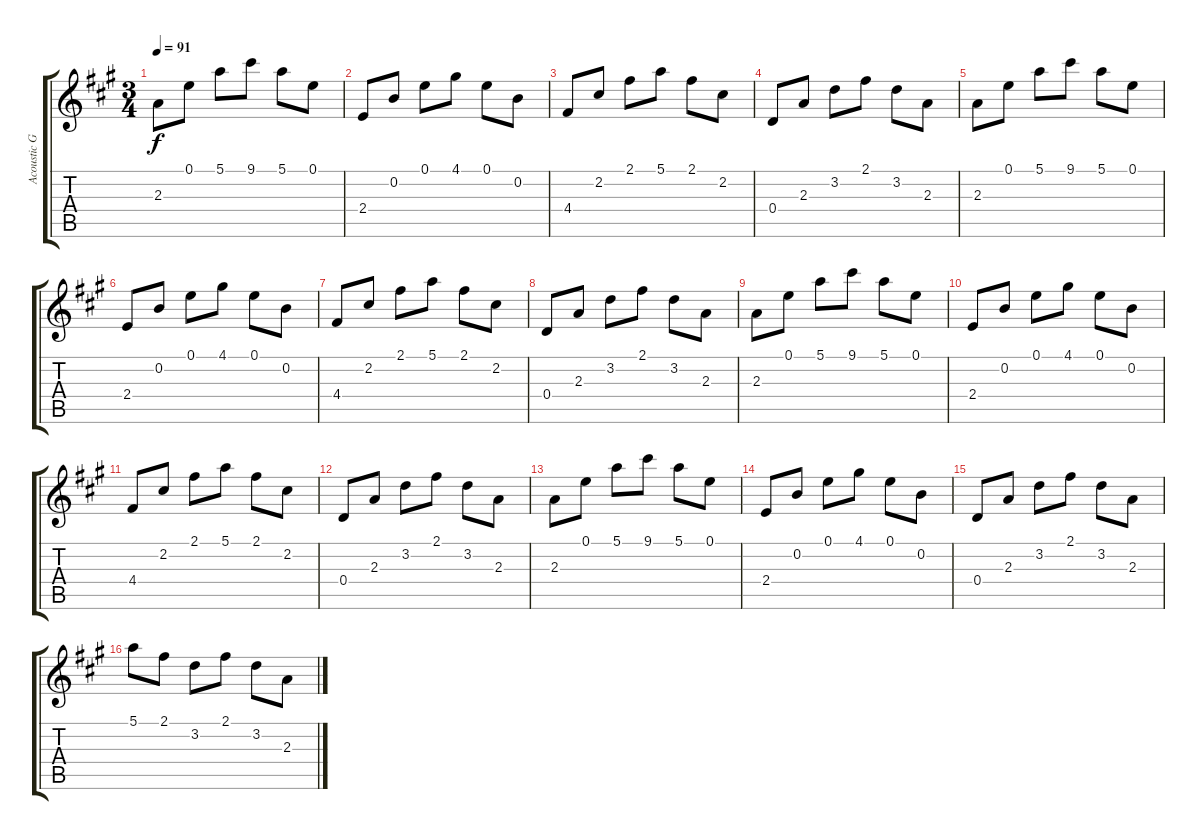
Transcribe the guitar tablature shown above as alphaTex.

\track ("Acoustic Guitar 2" "Acoustic G") {instrument acousticguitarsteel}
\staff {score tabs}
\tuning (E4 B3 G3 D3 A2 E2) {hide}
\ts (3 4)
\tempo 91
\clef g2
\ks a
2.3.8{dy f} 0.1.8 5.1.8 9.1.8 5.1.8 0.1.8 |
2.4.8 0.2.8 0.1.8 4.1.8 0.1.8 0.2.8 |
4.4.8 2.2.8 2.1.8 5.1.8 2.1.8 2.2.8 |
0.4.8 2.3.8 3.2.8 2.1.8 3.2.8 2.3.8 |
2.3.8 0.1.8 5.1.8 9.1.8 5.1.8 0.1.8 |
2.4.8 0.2.8 0.1.8 4.1.8 0.1.8 0.2.8 |
4.4.8 2.2.8 2.1.8 5.1.8 2.1.8 2.2.8 |
0.4.8 2.3.8 3.2.8 2.1.8 3.2.8 2.3.8 |
2.3.8 0.1.8 5.1.8 9.1.8 5.1.8 0.1.8 |
2.4.8 0.2.8 0.1.8 4.1.8 0.1.8 0.2.8 |
4.4.8 2.2.8 2.1.8 5.1.8 2.1.8 2.2.8 |
0.4.8 2.3.8 3.2.8 2.1.8 3.2.8 2.3.8 |
2.3.8 0.1.8 5.1.8 9.1.8 5.1.8 0.1.8 |
2.4.8 0.2.8 0.1.8 4.1.8 0.1.8 0.2.8 |
0.4.8 2.3.8 3.2.8 2.1.8 3.2.8 2.3.8 |
5.1.8 2.1.8 3.2.8 2.1.8 3.2.8 2.3.8
